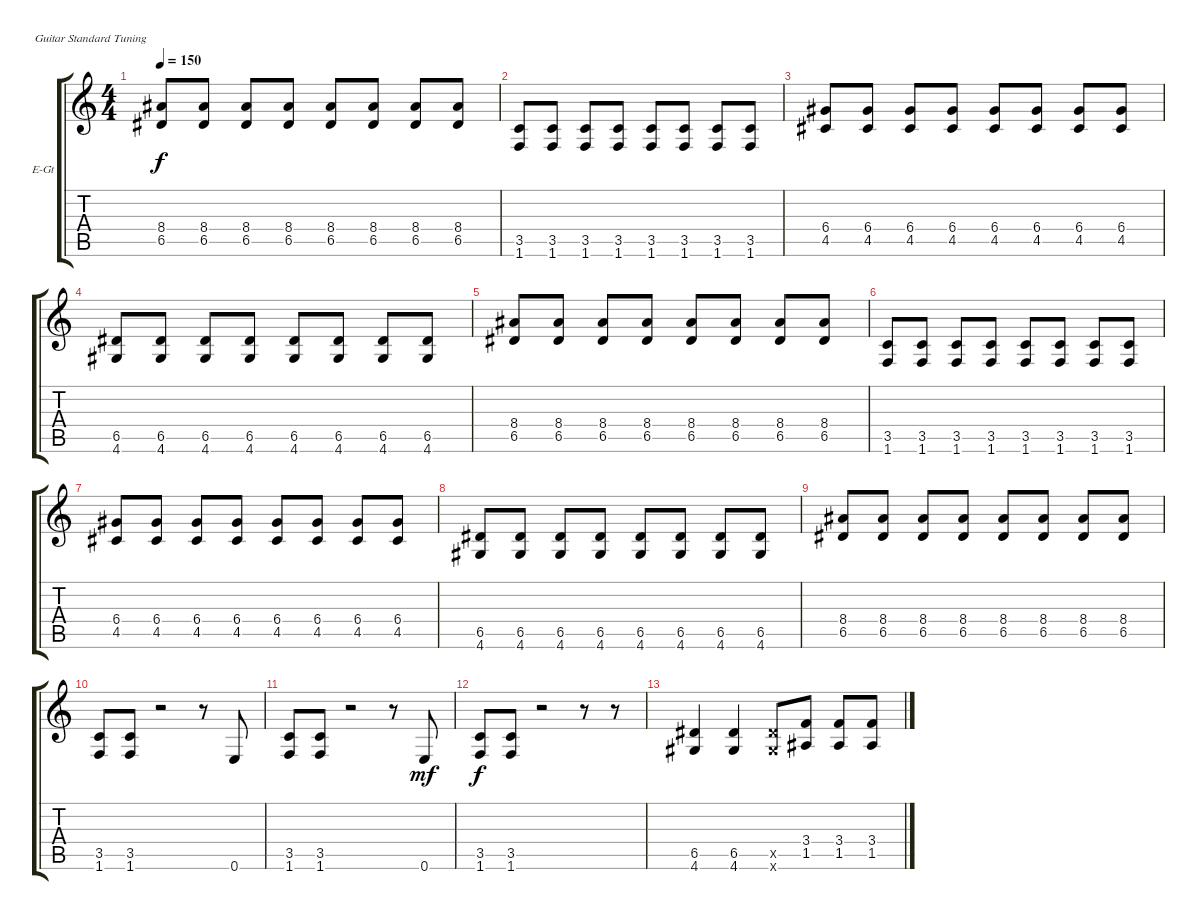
\bracketExtendMode groupsimilarinstruments
\firstSystemTrackNameOrientation horizontal
\otherSystemsTrackNameOrientation horizontal
\track ("Ben" "E-Gt") {instrument distortionguitar}
\staff {score tabs}
\tuning (E4 B3 G3 D3 A2 E2)
\ts (4 4)
\tempo 150
\clef g2
\ks c
(8.4 6.5).8{dy f} (8.4 6.5).8 (8.4 6.5).8 (8.4 6.5).8 (8.4 6.5).8 (8.4 6.5).8 (8.4 6.5).8 (8.4 6.5).8 |
(3.5 1.6).8 (3.5 1.6).8 (3.5 1.6).8 (3.5 1.6).8 (3.5 1.6).8 (3.5 1.6).8 (3.5 1.6).8 (3.5 1.6).8 |
(6.4 4.5).8 (6.4 4.5).8 (6.4 4.5).8 (6.4 4.5).8 (6.4 4.5).8 (6.4 4.5).8 (6.4 4.5).8 (6.4 4.5).8 |
(6.5 4.6).8 (6.5 4.6).8 (6.5 4.6).8 (6.5 4.6).8 (6.5 4.6).8 (6.5 4.6).8 (6.5 4.6).8 (6.5 4.6).8 |
(8.4 6.5).8 (8.4 6.5).8 (8.4 6.5).8 (8.4 6.5).8 (8.4 6.5).8 (8.4 6.5).8 (8.4 6.5).8 (8.4 6.5).8 |
(3.5 1.6).8 (3.5 1.6).8 (3.5 1.6).8 (3.5 1.6).8 (3.5 1.6).8 (3.5 1.6).8 (3.5 1.6).8 (3.5 1.6).8 |
(6.4 4.5).8 (6.4 4.5).8 (6.4 4.5).8 (6.4 4.5).8 (6.4 4.5).8 (6.4 4.5).8 (6.4 4.5).8 (6.4 4.5).8 |
(6.5 4.6).8 (6.5 4.6).8 (6.5 4.6).8 (6.5 4.6).8 (6.5 4.6).8 (6.5 4.6).8 (6.5 4.6).8 (6.5 4.6).8 |
(8.4 6.5).8 (8.4 6.5).8 (8.4 6.5).8 (8.4 6.5).8 (8.4 6.5).8 (8.4 6.5).8 (8.4 6.5).8 (8.4 6.5).8 |
(3.5 1.6).8 (3.5 1.6).8 r.2 r.8 0.6.8 |
(3.5 1.6).8 (3.5 1.6).8 r.2 r.8 0.6.8{dy mf} |
(3.5 1.6).8{dy f} (3.5 1.6).8 r.2 r.8 r.8 |
(6.5 4.6).4 (6.5 4.6).4 (6.5{x} 4.6{x}).8 (3.4 1.5).8 (3.4 1.5).8 (3.4 1.5).8
